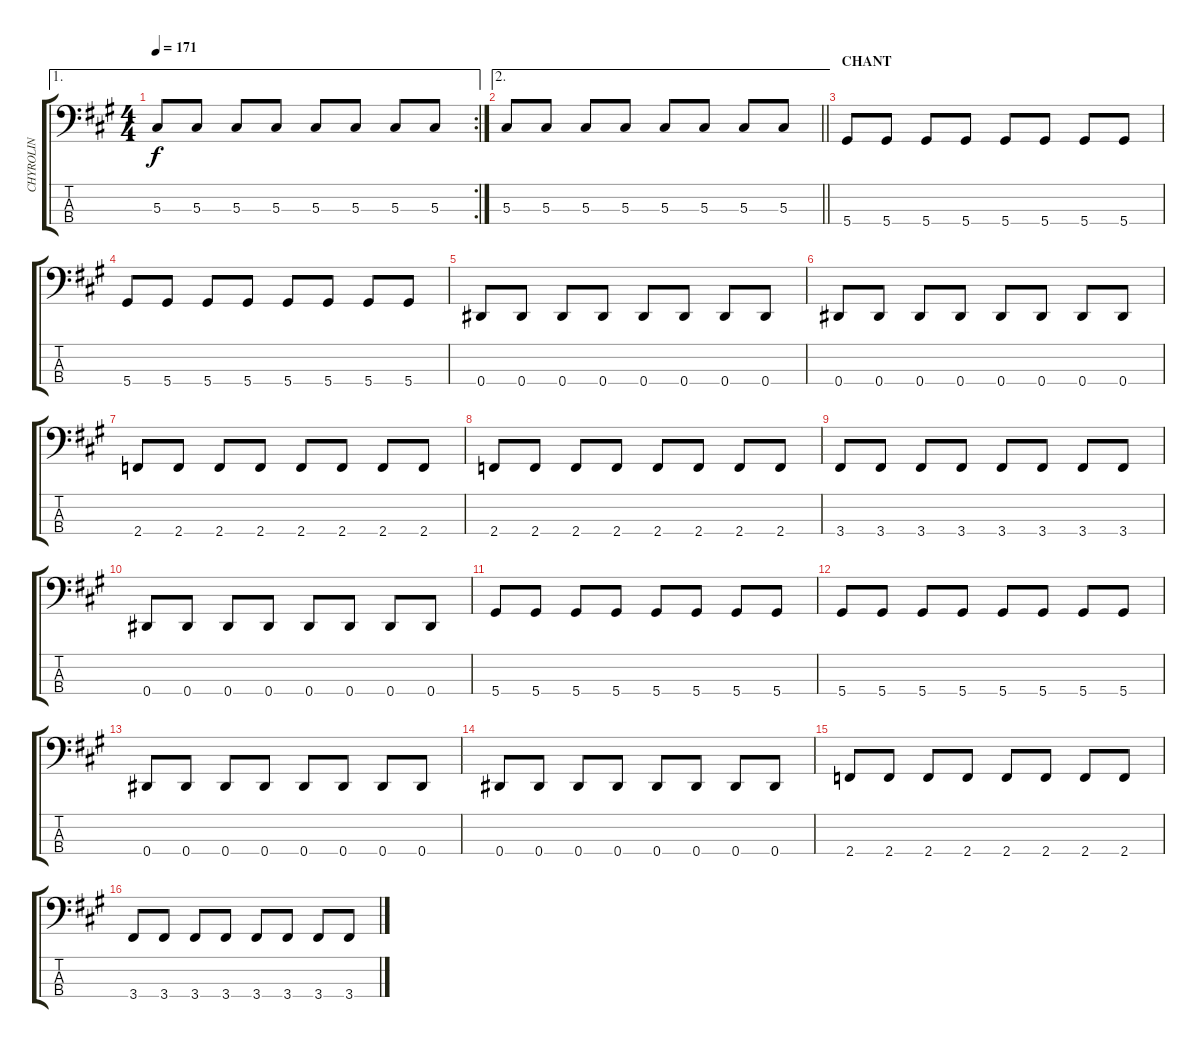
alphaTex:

\track ("CHYROLIN" "CHYROLIN") {instrument electricbasspick}
\staff {score tabs}
\tuning (Gb2 Db2 Ab1 Eb1) {hide}
\ae 1
\rc 2
\ts (4 4)
\tempo 171
\clef f4
\ks a
5.3.8{dy f} 5.3.8 5.3.8 5.3.8 5.3.8 5.3.8 5.3.8 5.3.8 |
\ae 2
\barLineRight lightlight
5.3.8 5.3.8 5.3.8 5.3.8 5.3.8 5.3.8 5.3.8 5.3.8 |
\section ("" "CHANT")
5.4.8 5.4.8 5.4.8 5.4.8 5.4.8 5.4.8 5.4.8 5.4.8 |
5.4.8 5.4.8 5.4.8 5.4.8 5.4.8 5.4.8 5.4.8 5.4.8 |
0.4.8 0.4.8 0.4.8 0.4.8 0.4.8 0.4.8 0.4.8 0.4.8 |
0.4.8 0.4.8 0.4.8 0.4.8 0.4.8 0.4.8 0.4.8 0.4.8 |
2.4.8 2.4.8 2.4.8 2.4.8 2.4.8 2.4.8 2.4.8 2.4.8 |
2.4.8 2.4.8 2.4.8 2.4.8 2.4.8 2.4.8 2.4.8 2.4.8 |
3.4.8 3.4.8 3.4.8 3.4.8 3.4.8 3.4.8 3.4.8 3.4.8 |
0.4.8 0.4.8 0.4.8 0.4.8 0.4.8 0.4.8 0.4.8 0.4.8 |
5.4.8 5.4.8 5.4.8 5.4.8 5.4.8 5.4.8 5.4.8 5.4.8 |
5.4.8 5.4.8 5.4.8 5.4.8 5.4.8 5.4.8 5.4.8 5.4.8 |
0.4.8 0.4.8 0.4.8 0.4.8 0.4.8 0.4.8 0.4.8 0.4.8 |
0.4.8 0.4.8 0.4.8 0.4.8 0.4.8 0.4.8 0.4.8 0.4.8 |
2.4.8 2.4.8 2.4.8 2.4.8 2.4.8 2.4.8 2.4.8 2.4.8 |
3.4.8 3.4.8 3.4.8 3.4.8 3.4.8 3.4.8 3.4.8 3.4.8
